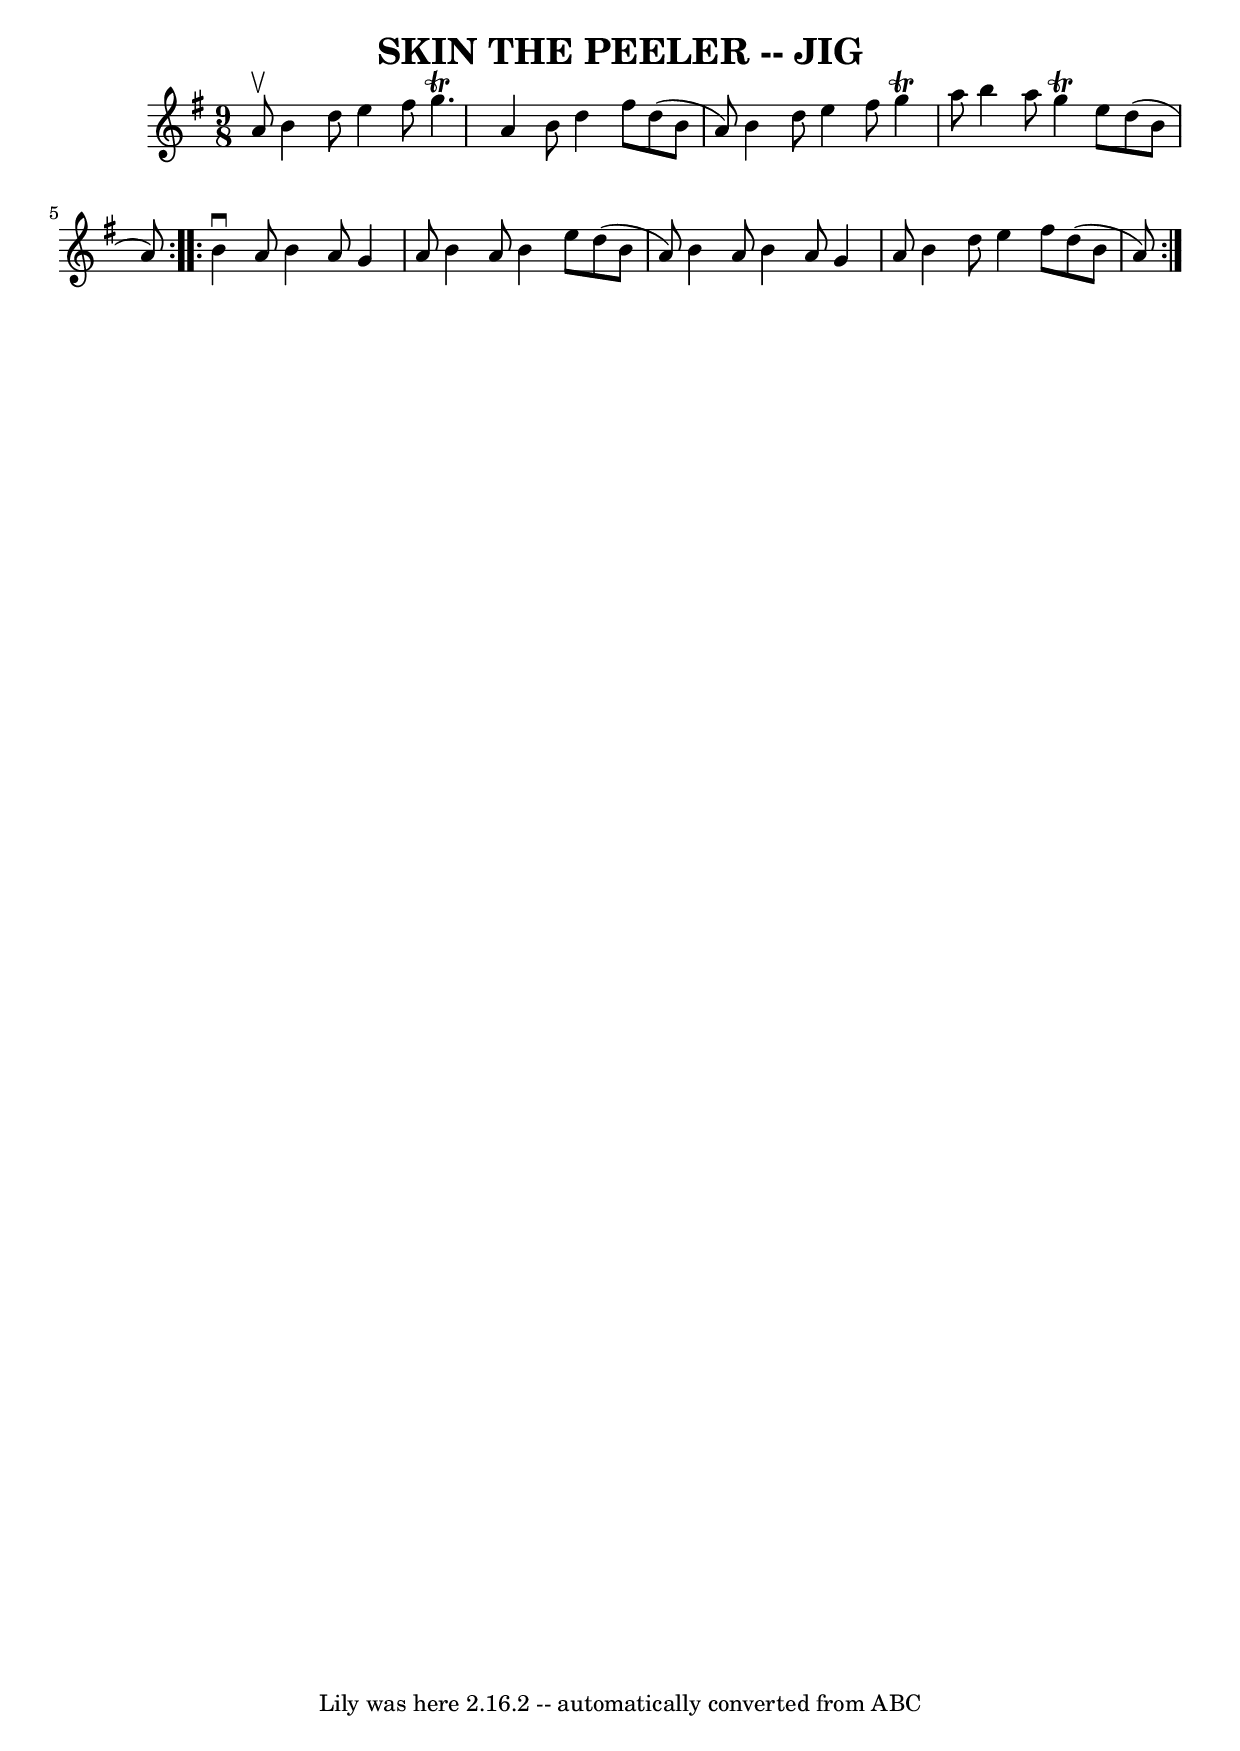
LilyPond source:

\version "2.16.2"
\include "Mammoth.ily"
\header {
  %% book = "Ryan's Mammoth Collection of Fiddle Tunes"
  crossRefNumber = "1"
  footnotes = ""
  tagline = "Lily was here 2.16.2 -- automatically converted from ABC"
  title = "SKIN THE PEELER -- JIG"

}
voicedefault =  {



  \repeat volta 2 {

    \time 9/8 
    \key g \major
    a'8^\upbow       |
    b'4 d''8 e''4    
    fis''8 g''4.^\trill   |
    a'4 b'8 d''4 fis''8 d''8 (
    b'8 a'8)   |
    b'4 d''8 e''4 fis''8 g''4^\trill   
    a''8    |
    b''4 a''8 g''4^\trill e''8 d''8 (b'8 a'8  -)   |
    
  } 
  \repeat volta 2 {
    b'4^\downbow a'8 b'4 a'8    
    g'4 a'8    |
    b'4 a'8 b'4 e''8 d''8 (b'8 a'8)   
    |
    b'4 a'8 b'4 a'8 g'4 a'8    |
    b'4 d''8    
    e''4 fis''8 d''8 (b'8 a'8)   
  }   

}

\score{
  <<

    \context Staff="default"
    {
      \voicedefault 
      
    }

  >>
  \layout {
    
  }
  \midi {
  }

}
